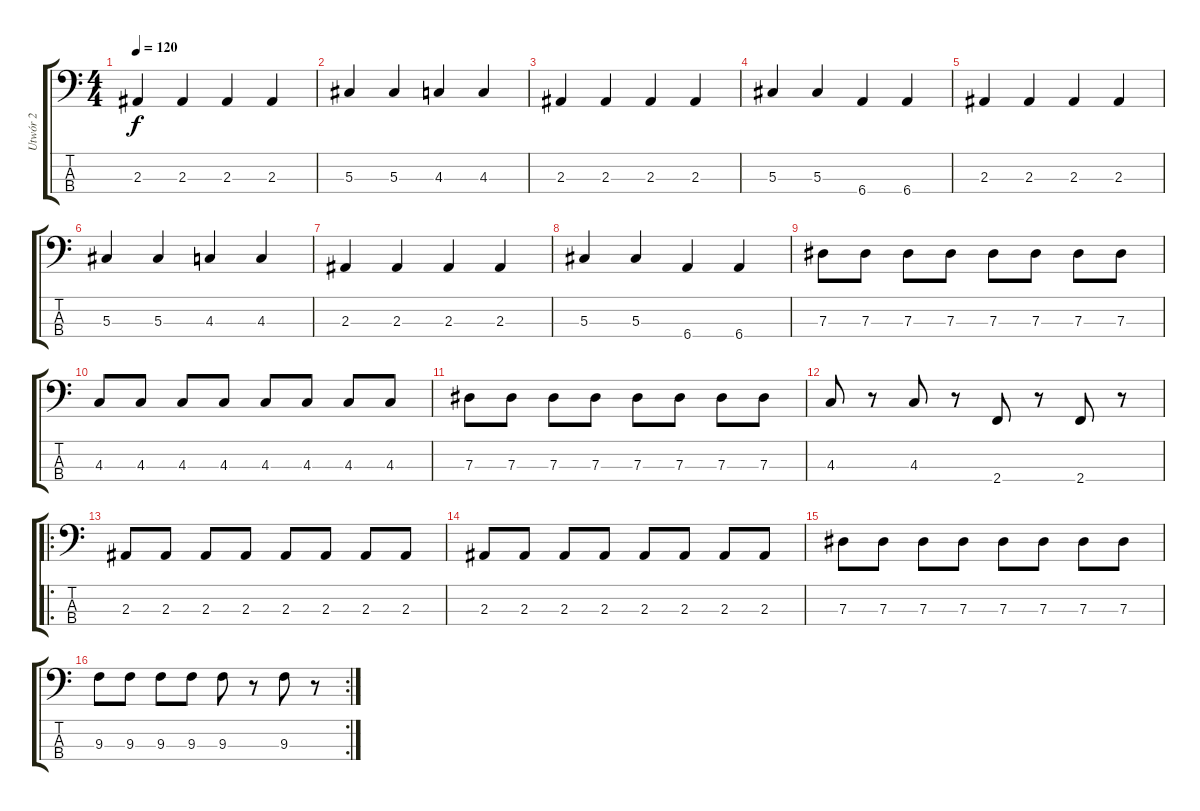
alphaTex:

\track ("Utwór 2" "Utwór 2") {instrument fretlessbass}
\staff {score tabs}
\tuning (Gb2 Db2 Ab1 Eb1) {hide}
\ts (4 4)
\tempo 120
\clef f4
\ks c
2.3.4{dy f} 2.3.4 2.3.4 2.3.4 |
5.3.4 5.3.4 4.3.4 4.3.4 |
2.3.4 2.3.4 2.3.4 2.3.4 |
5.3.4 5.3.4 6.4.4 6.4.4 |
2.3.4 2.3.4 2.3.4 2.3.4 |
5.3.4 5.3.4 4.3.4 4.3.4 |
2.3.4 2.3.4 2.3.4 2.3.4 |
5.3.4 5.3.4 6.4.4 6.4.4 |
7.3.8 7.3.8 7.3.8 7.3.8 7.3.8 7.3.8 7.3.8 7.3.8 |
4.3.8 4.3.8 4.3.8 4.3.8 4.3.8 4.3.8 4.3.8 4.3.8 |
7.3.8 7.3.8 7.3.8 7.3.8 7.3.8 7.3.8 7.3.8 7.3.8 |
4.3.8 r.8 4.3.8 r.8 2.4.8 r.8 2.4.8 r.8 |
\ro
2.3.8 2.3.8 2.3.8 2.3.8 2.3.8 2.3.8 2.3.8 2.3.8 |
2.3.8 2.3.8 2.3.8 2.3.8 2.3.8 2.3.8 2.3.8 2.3.8 |
7.3.8 7.3.8 7.3.8 7.3.8 7.3.8 7.3.8 7.3.8 7.3.8 |
\rc 2
9.3.8 9.3.8 9.3.8 9.3.8 9.3.8 r.8 9.3.8 r.8
